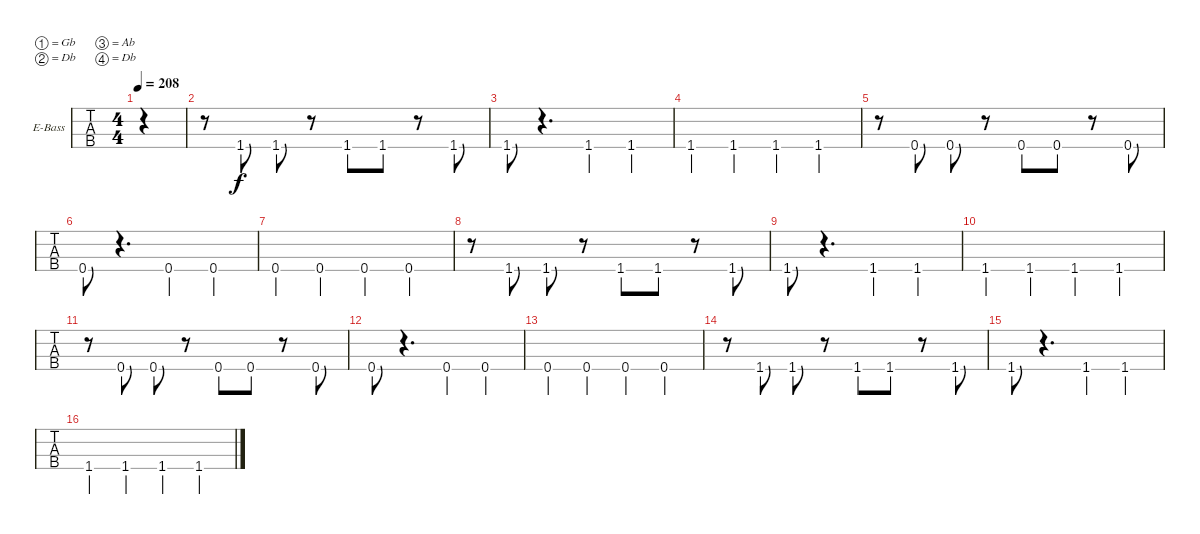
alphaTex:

\defaultSystemsLayout 4
\bracketExtendMode groupsimilarinstruments
\firstSystemTrackNameOrientation horizontal
\otherSystemsTrackNameOrientation horizontal
\track ("Electric Bass" "E-Bass") {instrument electricbassfinger}
\staff {tabs}
\tuning (Gb2 Db2 Ab1 Db1)
\ts (4 4)
\tempo 208
\clef f4
\ks c
|
\scale
0.512 r.8 1.4.8 1.4.8 r.8 1.4.8 1.4.8 r.8 1.4.8 |
\scale
0.244 1.4.8 r.4{d} 1.4.4 1.4.4 |
\scale
0.244 1.4.4 1.4.4 1.4.4 1.4.4 |
\scale
0.333333 r.8 0.4.8 0.4.8 r.8 0.4.8 0.4.8 r.8 0.4.8 |
\scale
0.333333 0.4.8 r.4{d} 0.4.4 0.4.4 |
\scale
0.333333 0.4.4 0.4.4 0.4.4 0.4.4 |
\scale
0.333333 r.8 1.4.8 1.4.8 r.8 1.4.8 1.4.8 r.8 1.4.8 |
\scale
0.333333 1.4.8 r.4{d} 1.4.4 1.4.4 |
\scale
0.333333 1.4.4 1.4.4 1.4.4 1.4.4 |
\scale
0.333333 r.8 0.4.8 0.4.8 r.8 0.4.8 0.4.8 r.8 0.4.8 |
\scale
0.333333 0.4.8 r.4{d} 0.4.4 0.4.4 |
\scale
0.333333 0.4.4 0.4.4 0.4.4 0.4.4 |
\scale
0.333333 r.8 1.4.8 1.4.8 r.8 1.4.8 1.4.8 r.8 1.4.8 |
\scale
0.333333 1.4.8 r.4{d} 1.4.4 1.4.4 |
\scale
0.333333 1.4.4 1.4.4 1.4.4 1.4.4
